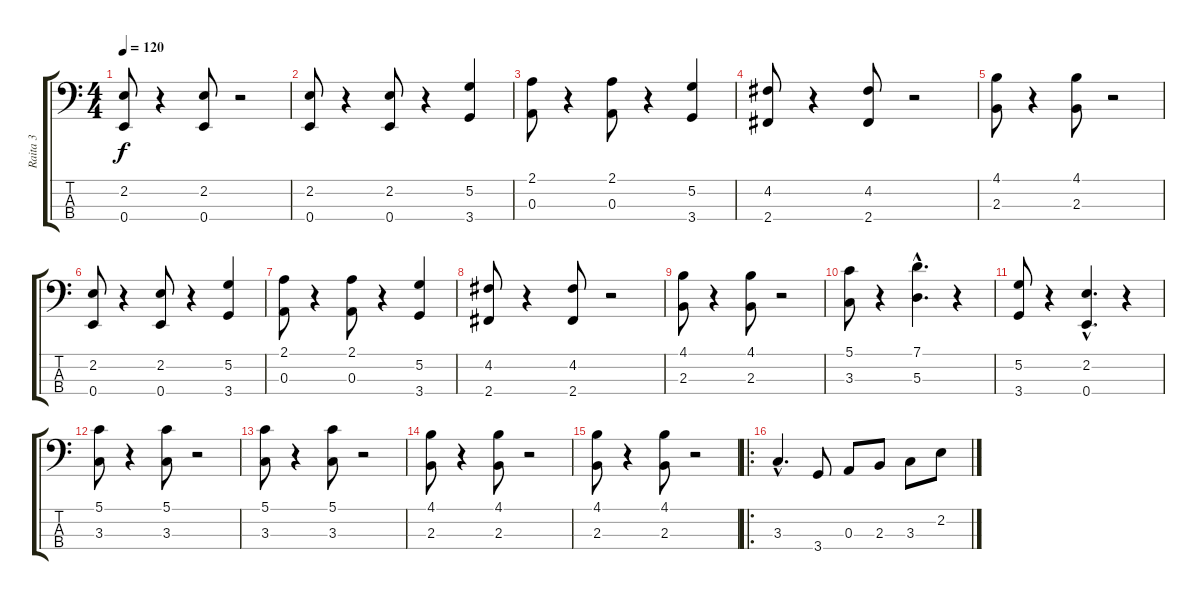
\track ("Raita 3" "Raita 3") {instrument electricbasspick}
\staff {score tabs}
\tuning (G2 D2 A1 E1) {hide}
\ts (4 4)
\tempo 120
\clef f4
\ks c
(2.2 0.4).8{dy f} r.4 (2.2 0.4).8 r.2 |
(2.2 0.4).8 r.4 (2.2 0.4).8 r.4 (5.2 3.4).4 |
(2.1 0.3).8 r.4 (2.1 0.3).8 r.4 (5.2 3.4).4 |
(4.2 2.4).8 r.4 (4.2 2.4).8 r.2 |
(4.1 2.3).8 r.4 (4.1 2.3).8 r.2 |
(2.2 0.4).8 r.4 (2.2 0.4).8 r.4 (5.2 3.4).4 |
(2.1 0.3).8 r.4 (2.1 0.3).8 r.4 (5.2 3.4).4 |
(4.2 2.4).8 r.4 (4.2 2.4).8 r.2 |
(4.1 2.3).8 r.4 (4.1 2.3).8 r.2 |
(5.1 3.3).8 r.4 (7.1{hac} 5.3{hac}).4{d} r.4 |
(5.2 3.4).8 r.4 (2.2{hac} 0.4{hac}).4{d} r.4 |
(5.1 3.3).8 r.4 (5.1 3.3).8 r.2 |
(5.1 3.3).8 r.4 (5.1 3.3).8 r.2 |
(4.1 2.3).8 r.4 (4.1 2.3).8 r.2 |
(4.1 2.3).8 r.4 (4.1 2.3).8 r.2 |
\ro
3.3{hac}.4{d} 3.4.8 0.3.8 2.3.8 3.3.8 2.2.8
